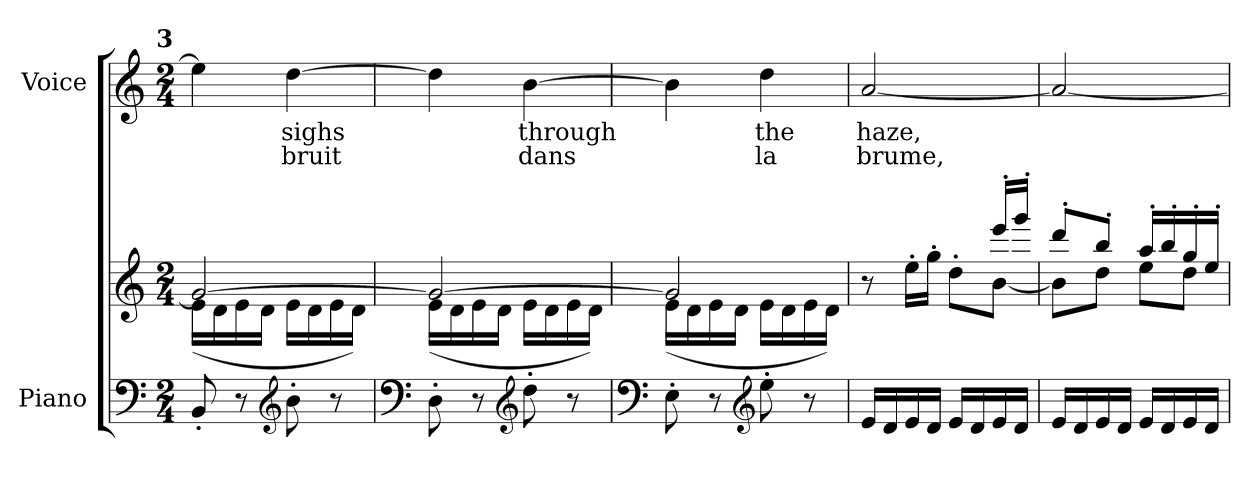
**kern	**kern	**dynam	**kern	**text	**text	**dynam
*part2	*part2	*part2	*part1	*part1	*part1	*part1
*staff3	*staff2	*staff2/3	*staff1	*staff1	*staff1	*staff1
*I"Piano	*	*	*I"Voice	*	*	*
*I'Pno	*	*	*	*	*	*
*clefF4	*clefG2	*	*clefG2	*	*	*
*k[]	*k[]	*	*k[]	*	*	*
*M2/4	*M2/4	*	*M2/4	*	*	*
!!LO:REH:place=s1:a:B:enc=none:fs=20:t=3
=31	=31	=31	=31	=31	=31	=31
*	*^	*	*	*	*	*
8BB'/	2g/_	(<16e\LL	.	4ee\]	.	.	.
.	.	16d\	.	.	.	.	.
8r	.	16e\	.	.	.	.	.
.	.	16d\JJ	.	.	.	.	.
*clefG2	*	*	*	*	*	*	*
!	!	!	!	!	!LO:LY:b	!LO:LY:b	!
8b'\	.	16e\LL	.	[4dd\	sighs	bruit	.
.	.	16d\	.	.	.	.	.
8r	.	16e\	.	.	.	.	.
.	.	16d\JJ)	.	.	.	.	.
!!LO:PB:g=z
=32	=32	=32	=32	=32	=32	=32	=32
*clefF4	*	*	*	*	*	*	*
8D'\	2g/_	(<16e\LL	.	4dd\]	.	.	.
.	.	16d\	.	.	.	.	.
8r	.	16e\	.	.	.	.	.
.	.	16d\JJ	.	.	.	.	.
*clefG2	*	*	*	*	*	*	*
!	!	!	!	!	!LO:LY:b	!LO:LY:b	!
8dd'\	.	16e\LL	.	[4b\	through	dans	.
.	.	16d\	.	.	.	.	.
8r	.	16e\	.	.	.	.	.
.	.	16d\JJ)	.	.	.	.	.
=33	=33	=33	=33	=33	=33	=33	=33
*clefF4	*	*	*	*	*	*	*
8E'\	2g/]	(<16e\LL	.	4b\]	.	.	.
.	.	16d\	.	.	.	.	.
8r	.	16e\	.	.	.	.	.
.	.	16d\JJ	.	.	.	.	.
*clefG2	*	*	*	*	*	*	*
!	!	!	!	!	!LO:LY:b	!LO:LY:b	!
8ee'\	.	16e\LL	.	4dd\	the	la	.
.	.	16d\	.	.	.	.	.
8r	.	16e\	.	.	.	.	.
.	.	16d\JJ)	.	.	.	.	.
=34	=34	=34	=34	=34	=34	=34	=34
!	!	!	!LO:DY:b=2	!	!LO:LY:b	!LO:LY:b	!
!	!	!	!LO:DY:n=1:b	!	!	!	!
!	!	!	!LO:DY:n=2:b	!	!	!	!LO:DY:a
!	!	!	!	!	!	!	!LO:DY:n=1:a
16e/LL	4ryy	8r	pp mp other-dynamics	[2a/	haze,	brume,	p other-dynamics
16d/	.	.	.	.	.	.	.
16e/	.	16ee'\LL	.	.	.	.	.
16d/JJ	.	16gg'\JJ	.	.	.	.	.
16e/LL	8ryy	8dd'\L	.	.	.	.	.
16d/	.	.	.	.	.	.	.
16e/	16eee'/LL	[8b\J	.	.	.	.	.
16d/JJ	16ggg'/JJ	.	.	.	.	.	.
=35	=35	=35	=35	=35	=35	=35	=35
16e/LL	8ddd'/L	8b\L]	.	2a/_	.	.	.
16d/	.	.	.	.	.	.	.
16e/	8bb'/J	8dd\J	.	.	.	.	.
16d/JJ	.	.	.	.	.	.	.
16e/LL	16aa'/LL	8ee\L	.	.	.	.	.
16d/	16bb'/	.	.	.	.	.	.
16e/	16gg'/	8dd\J	.	.	.	.	.
16d/JJ	16ee'/JJ	.	.	.	.	.	.
*	*v	*v	*	*	*	*	*
=	=	=	=	=	=	=
*-	*-	*-	*-	*-	*-	*-
